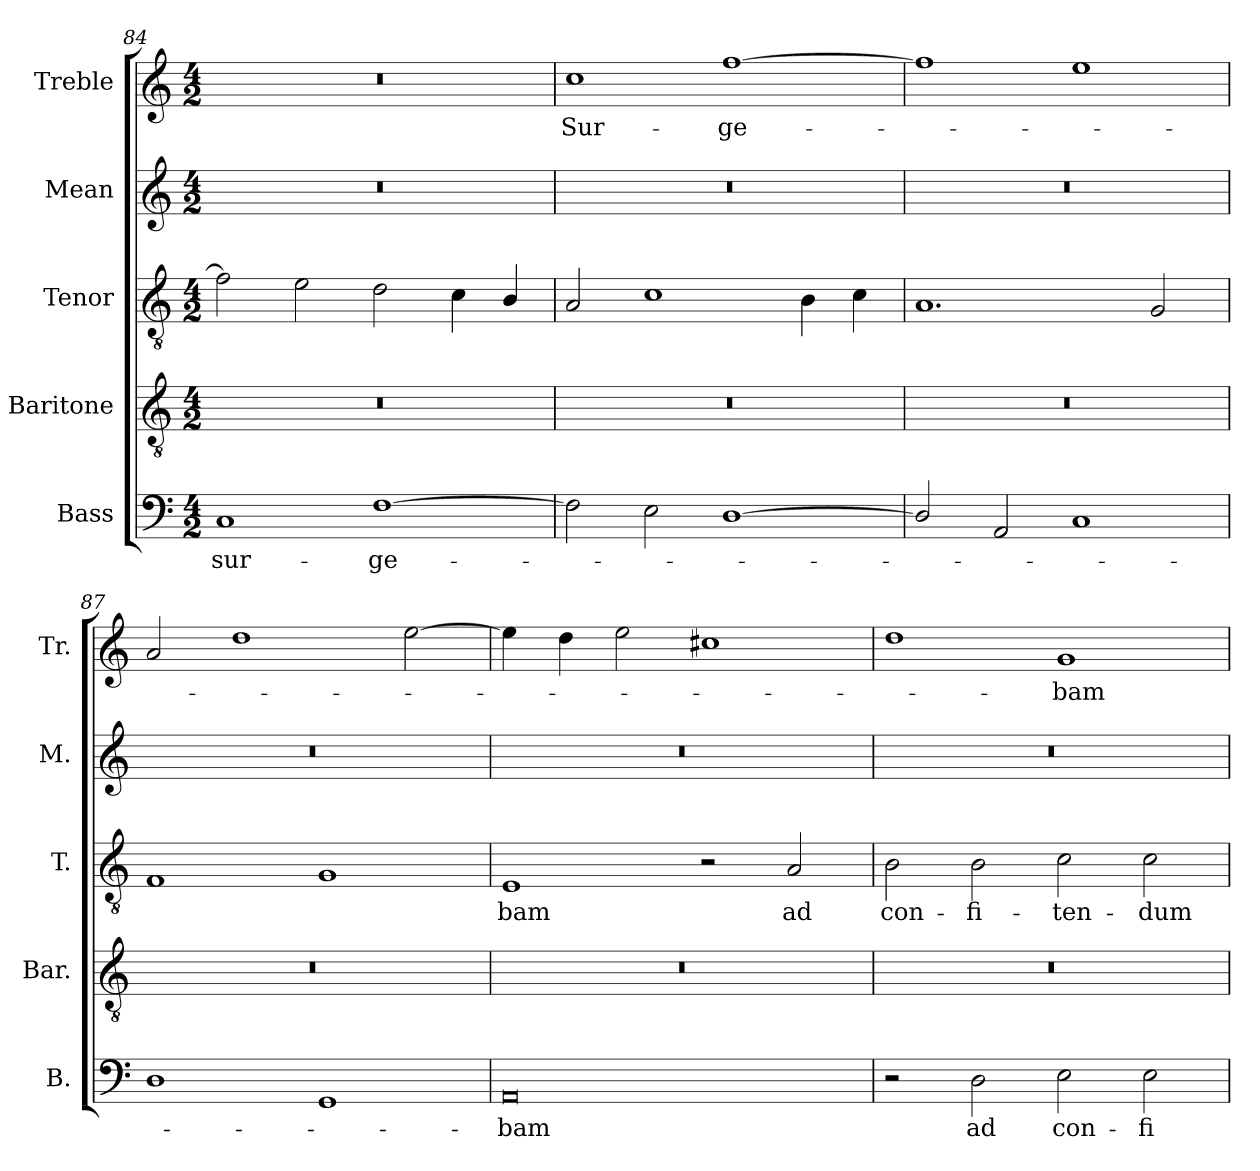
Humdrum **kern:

**kern	**text	**kern	**kern	**text	**kern	**kern	**text
*part5	*part5	*part4	*part3	*part3	*part2	*part1	*part1
*staff5	*staff5	*staff4	*staff3	*staff3	*staff2	*staff1	*staff1
*I"Bass	*	*I"Baritone	*I"Tenor	*	*I"Mean	*I"Treble	*
*I'B.	*	*I'Bar.	*I'T.	*	*I'M.	*I'Tr.	*
!!LO:LB:g=z
*clefF4	*	*clefGv2	*clefGv2	*	*clefG2	*clefG2	*
*	*	*ITrd7c12	*ITrd7c12	*	*	*	*
*k[]	*	*k[]	*k[]	*	*k[]	*k[]	*
*C:	*	*C:	*C:	*	*C:	*C:	*
*M4/2	*	*M4/2	*M4/2	*	*M4/2	*M4/2	*
=84	=84	=84	=84	=84	=84	=84	=84
!	!LO:LY:b:color=#000000	!LO:N:vis=1	!	!	!LO:N:vis=1	!LO:N:vis=1	!
1Ci	sur-	0r	2Fi\]	.	0r	0r	.
.	.	.	2Ei\	.	.	.	.
!	!LO:LY:b:color=#000000	!	!	!	!	!	!
[1Fi	-ge-	.	2Di\	.	.	.	.
.	.	.	4Ci\	.	.	.	.
.	.	.	4BBi/	.	.	.	.
=85	=85	=85	=85	=85	=85	=85	=85
!	!	!LO:N:vis=1	!	!	!LO:N:vis=1	!	!
!	!	!	!	!	!	!	!LO:LY:b:color=#000000
2Fi\]	.	0r	2AAi/	.	0r	1cci	Sur-
2Ei\	.	.	1Ci	.	.	.	.
!	!	!	!	!	!	!	!LO:LY:b:color=#000000
[1Di	.	.	.	.	.	[1ffi	-ge-
.	.	.	4BBi\	.	.	.	.
.	.	.	4Ci\	.	.	.	.
=86	=86	=86	=86	=86	=86	=86	=86
!	!	!LO:N:vis=1	!	!	!LO:N:vis=1	!	!
2Di/]	.	0r	1.AAi	.	0r	1ffi]	.
2AAi/	.	.	.	.	.	.	.
1Ci	.	.	.	.	.	1eei	.
.	.	.	2GGi/	.	.	.	.
=87	=87	=87	=87	=87	=87	=87	=87
!	!	!LO:N:vis=1	!	!	!LO:N:vis=1	!	!
1Di	.	0r	1FFi	.	0r	2ai/	.
.	.	.	.	.	.	1ddi	.
1GGi	.	.	1GGi	.	.	.	.
.	.	.	.	.	.	[2eei\	.
=88	=88	=88	=88	=88	=88	=88	=88
!	!LO:LY:b:color=#000000	!LO:N:vis=1	!	!	!	!	!
!	!	!	!	!LO:LY:b:color=#000000	!LO:N:vis=1	!	!
0AAi	-bam	0r	1EEi	-bam	0r	4eei\]	.
.	.	.	.	.	.	4ddi\	.
.	.	.	.	.	.	2eei\	.
.	.	.	2r	.	.	1cc#Xi	.
!	!	!	!	!LO:LY:b:color=#000000	!	!	!
.	.	.	2AAi/	ad	.	.	.
=89	=89	=89	=89	=89	=89	=89	=89
!	!	!LO:N:vis=1	!	!	!	!	!
!	!	!	!	!LO:LY:b:color=#000000	!LO:N:vis=1	!	!
2r	.	0r	2BBi\	con-	0r	1ddi	.
!	!LO:LY:b:color=#000000	!	!	!	!	!	!
!	!	!	!	!LO:LY:b:color=#000000	!	!	!
2Di\	ad	.	2BBi\	-fi-	.	.	.
!	!LO:LY:b:color=#000000	!	!	!	!	!	!
!	!	!	!	!LO:LY:b:color=#000000	!	!	!
!	!	!	!	!	!	!	!LO:LY:b:color=#000000
2Ei\	con-	.	2Ci\	-ten-	.	1gi	-bam
!	!LO:LY:b:color=#000000	!	!	!	!	!	!
!	!	!	!	!LO:LY:b:color=#000000	!	!	!
2Ei\	-fi-	.	2Ci\	-dum	.	.	.
=	=	=	=	=	=	=	=
*-	*-	*-	*-	*-	*-	*-	*-
